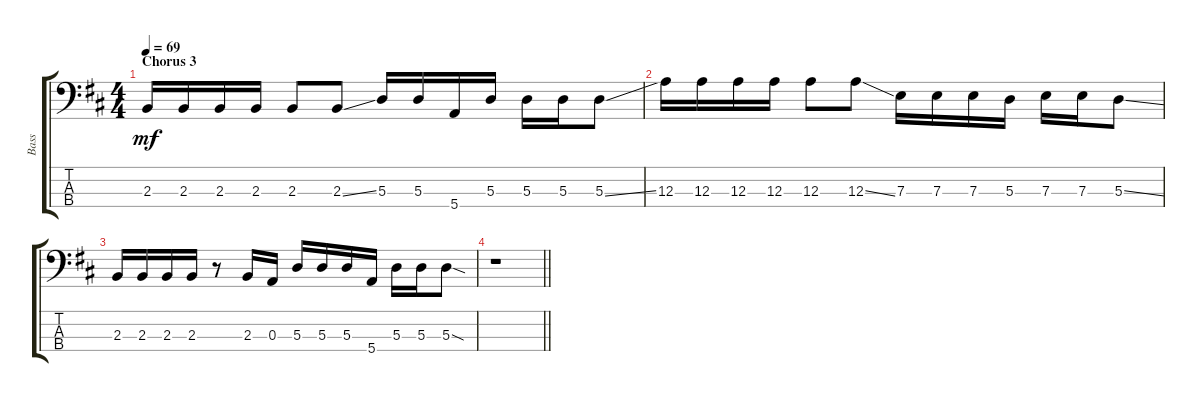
\track ("Bass" "Bass") {instrument electricbassfinger}
\staff {score tabs}
\tuning (G2 D2 A1 E1) {hide}
\ts (4 4)
\section ("" "Chorus 3")
\tempo 69
\clef f4
\ks d
2.3.16{dy mf} 2.3.16 2.3.16 2.3.16 2.3.8 2.3{ss}.8 5.3.16 5.3.16 5.4.16 5.3.16 5.3.16 5.3.16 5.3{ss}.8 |
12.3.16 12.3.16 12.3.16 12.3.16 12.3.8 12.3{ss}.8 7.3.16 7.3.16 7.3.16 5.3.16 7.3.16 7.3.16 5.3{ss}.8 |
2.3.16 2.3.16 2.3.16 2.3.16 r.8 2.3.16 0.3.16 5.3.16 5.3.16 5.3.16 5.4.16 5.3.16 5.3.16 5.3{sod}.8 |
\barLineRight lightlight
r.1
